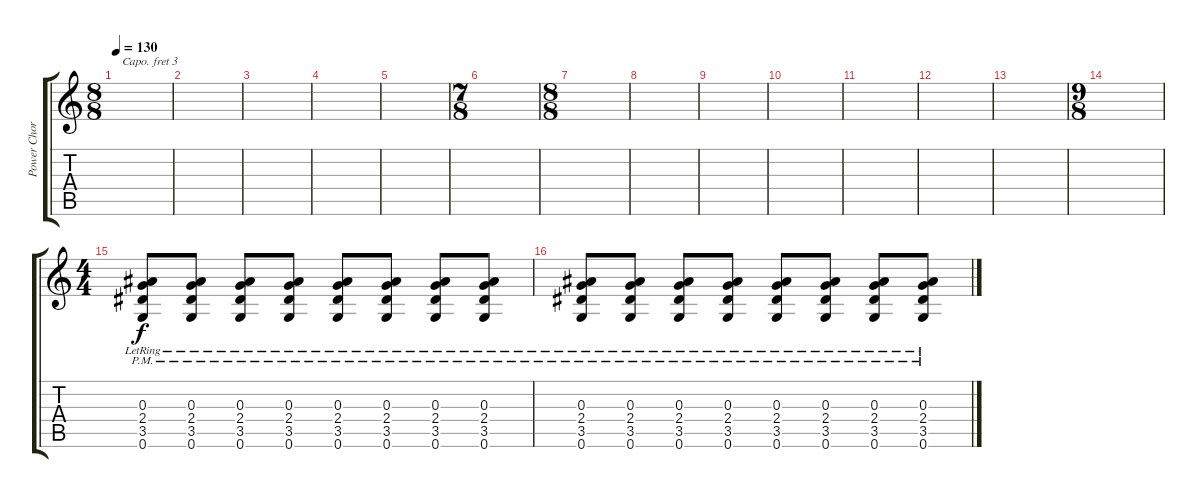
\track ("Power Chords" "Power Chor") {instrument overdrivenguitar}
\staff {score tabs}
\capo 3
\tuning (E4 B3 G3 D3 A2 E2) {hide}
\ts (8 8)
\tempo 130
\clef g2
\ks c
|
|
|
|
|
\ts (7 8)
|
\ts (8 8)
|
|
|
|
|
|
|
\ts (9 8)
|
\ts (4 4)
(0.3{pm lr} 2.4{pm lr} 3.5{pm lr} 0.6{pm lr}).8 (0.3{pm lr} 2.4{pm lr} 3.5{pm lr} 0.6{pm lr}).8 (0.3{pm lr} 2.4{pm lr} 3.5{pm lr} 0.6{pm lr}).8 (0.3{pm lr} 2.4{pm lr} 3.5{pm lr} 0.6{pm lr}).8 (0.3{pm lr} 2.4{pm lr} 3.5{pm lr} 0.6{pm lr}).8 (0.3{pm lr} 2.4{pm lr} 3.5{pm lr} 0.6{pm lr}).8 (0.3{pm lr} 2.4{pm lr} 3.5{pm lr} 0.6{pm lr}).8 (0.3{pm lr} 2.4{pm lr} 3.5{pm lr} 0.6{pm lr}).8 |
(0.3{pm lr} 2.4{pm lr} 3.5{pm lr} 0.6{pm lr}).8 (0.3{pm lr} 2.4{pm lr} 3.5{pm lr} 0.6{pm lr}).8 (0.3{pm lr} 2.4{pm lr} 3.5{pm lr} 0.6{pm lr}).8 (0.3{pm lr} 2.4{pm lr} 3.5{pm lr} 0.6{pm lr}).8 (0.3{pm lr} 2.4{pm lr} 3.5{pm lr} 0.6{pm lr}).8 (0.3{pm lr} 2.4{pm lr} 3.5{pm lr} 0.6{pm lr}).8 (0.3{pm lr} 2.4{pm lr} 3.5{pm lr} 0.6{pm lr}).8 (0.3{pm lr} 2.4{pm lr} 3.5{pm lr} 0.6{pm lr}).8
